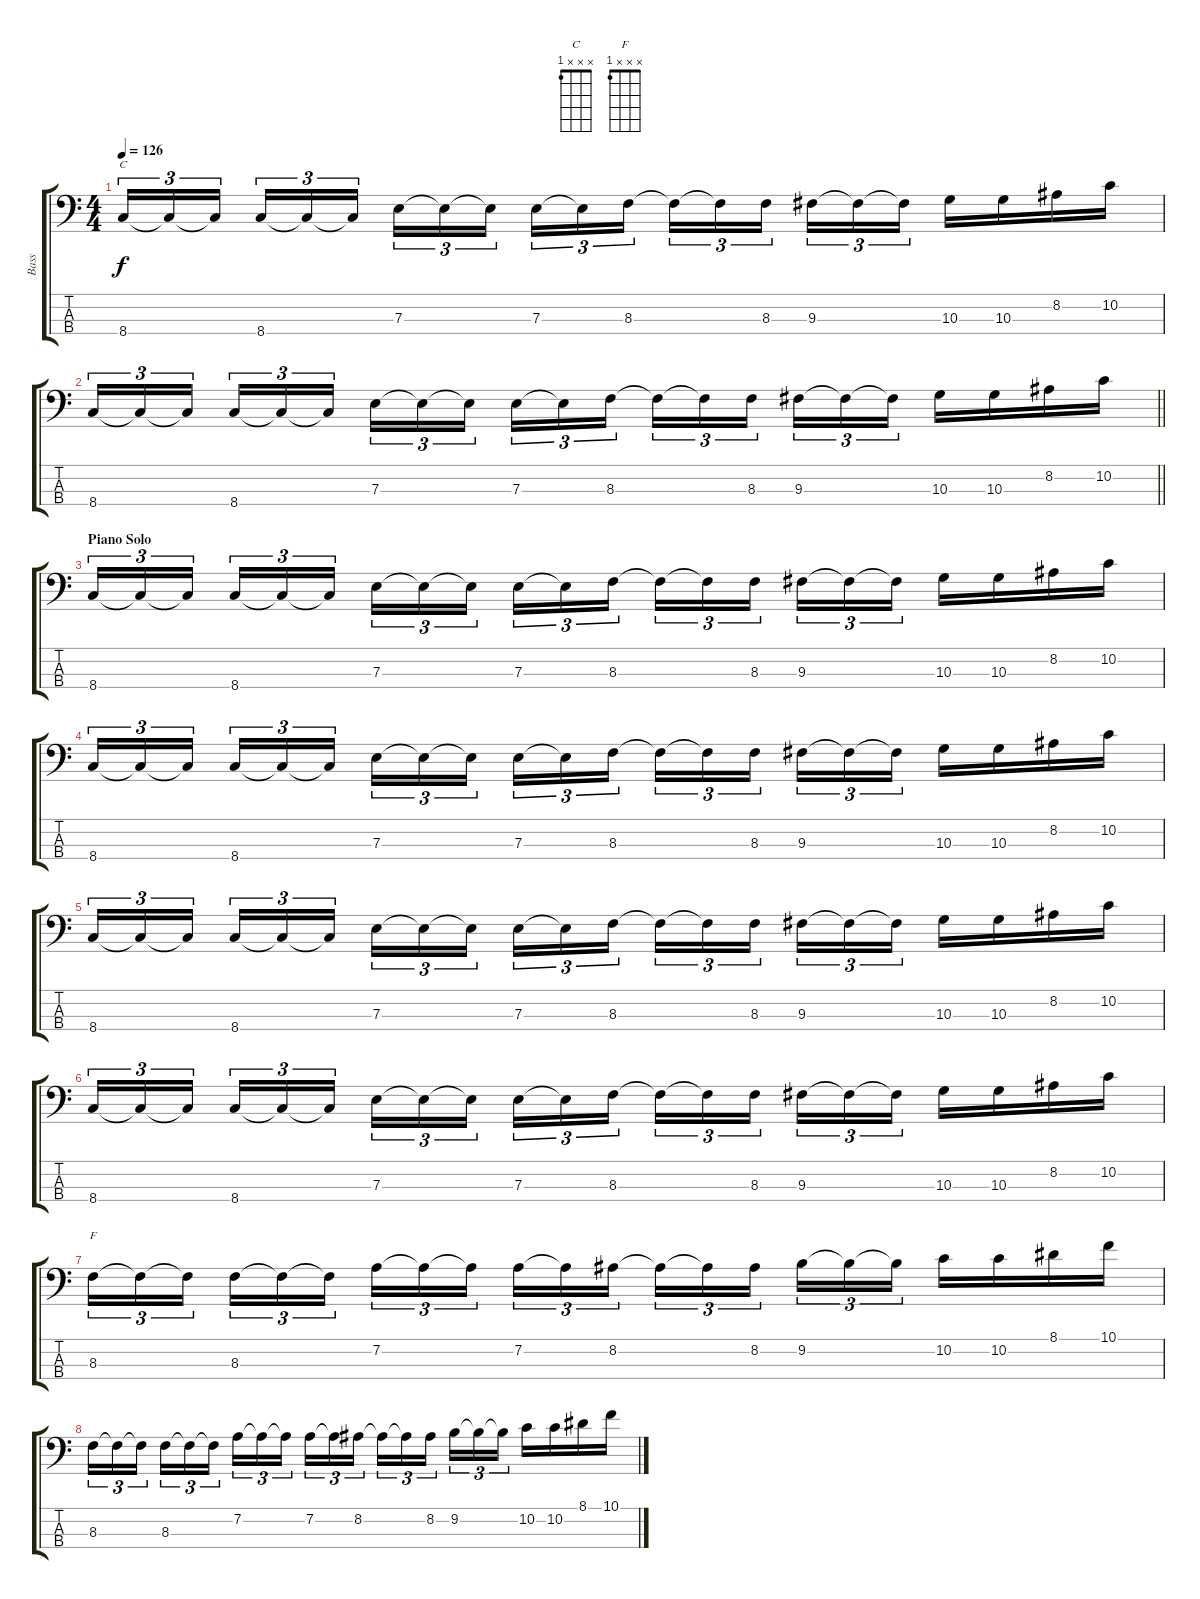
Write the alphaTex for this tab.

\track ("Bass" "Bass") {instrument electricbassfinger}
\staff {score tabs}
\tuning (G2 D2 A1 E1) {hide}
\chord ("C" x x x 1)
\chord ("F" x x x 1)
\ts (4 4)
\tempo 126
\clef f4
\ks c
8.4.16{tu (3 2) ch "C" dy f} 8.4{t}.16{tu (3 2)} 8.4{t}.16{tu (3 2) beam splitsecondary} 8.4.16{tu (3 2)} 8.4{t}.16{tu (3 2)} 8.4{t}.16{tu (3 2)} 7.3.16{tu (3 2)} 7.3{t}.16{tu (3 2)} 7.3{t}.16{tu (3 2) beam splitsecondary} 7.3.16{tu (3 2)} 7.3{t}.16{tu (3 2)} 8.3.16{tu (3 2)} 8.3{t}.16{tu (3 2)} 8.3{t}.16{tu (3 2)} 8.3.16{tu (3 2) beam splitsecondary} 9.3.16{tu (3 2)} 9.3{t}.16{tu (3 2)} 9.3{t}.16{tu (3 2)} 10.3.16 10.3.16 8.2.16 10.2.16 |
\barLineRight lightlight
8.4.16{tu (3 2)} 8.4{t}.16{tu (3 2)} 8.4{t}.16{tu (3 2) beam splitsecondary} 8.4.16{tu (3 2)} 8.4{t}.16{tu (3 2)} 8.4{t}.16{tu (3 2)} 7.3.16{tu (3 2)} 7.3{t}.16{tu (3 2)} 7.3{t}.16{tu (3 2) beam splitsecondary} 7.3.16{tu (3 2)} 7.3{t}.16{tu (3 2)} 8.3.16{tu (3 2)} 8.3{t}.16{tu (3 2)} 8.3{t}.16{tu (3 2)} 8.3.16{tu (3 2) beam splitsecondary} 9.3.16{tu (3 2)} 9.3{t}.16{tu (3 2)} 9.3{t}.16{tu (3 2)} 10.3.16 10.3.16 8.2.16 10.2.16 |
\section ("" "Piano Solo")
8.4.16{tu (3 2)} 8.4{t}.16{tu (3 2)} 8.4{t}.16{tu (3 2) beam splitsecondary} 8.4.16{tu (3 2)} 8.4{t}.16{tu (3 2)} 8.4{t}.16{tu (3 2)} 7.3.16{tu (3 2)} 7.3{t}.16{tu (3 2)} 7.3{t}.16{tu (3 2) beam splitsecondary} 7.3.16{tu (3 2)} 7.3{t}.16{tu (3 2)} 8.3.16{tu (3 2)} 8.3{t}.16{tu (3 2)} 8.3{t}.16{tu (3 2)} 8.3.16{tu (3 2) beam splitsecondary} 9.3.16{tu (3 2)} 9.3{t}.16{tu (3 2)} 9.3{t}.16{tu (3 2)} 10.3.16 10.3.16 8.2.16 10.2.16 |
8.4.16{tu (3 2)} 8.4{t}.16{tu (3 2)} 8.4{t}.16{tu (3 2) beam splitsecondary} 8.4.16{tu (3 2)} 8.4{t}.16{tu (3 2)} 8.4{t}.16{tu (3 2)} 7.3.16{tu (3 2)} 7.3{t}.16{tu (3 2)} 7.3{t}.16{tu (3 2) beam splitsecondary} 7.3.16{tu (3 2)} 7.3{t}.16{tu (3 2)} 8.3.16{tu (3 2)} 8.3{t}.16{tu (3 2)} 8.3{t}.16{tu (3 2)} 8.3.16{tu (3 2) beam splitsecondary} 9.3.16{tu (3 2)} 9.3{t}.16{tu (3 2)} 9.3{t}.16{tu (3 2)} 10.3.16 10.3.16 8.2.16 10.2.16 |
8.4.16{tu (3 2)} 8.4{t}.16{tu (3 2)} 8.4{t}.16{tu (3 2) beam splitsecondary} 8.4.16{tu (3 2)} 8.4{t}.16{tu (3 2)} 8.4{t}.16{tu (3 2)} 7.3.16{tu (3 2)} 7.3{t}.16{tu (3 2)} 7.3{t}.16{tu (3 2) beam splitsecondary} 7.3.16{tu (3 2)} 7.3{t}.16{tu (3 2)} 8.3.16{tu (3 2)} 8.3{t}.16{tu (3 2)} 8.3{t}.16{tu (3 2)} 8.3.16{tu (3 2) beam splitsecondary} 9.3.16{tu (3 2)} 9.3{t}.16{tu (3 2)} 9.3{t}.16{tu (3 2)} 10.3.16 10.3.16 8.2.16 10.2.16 |
8.4.16{tu (3 2)} 8.4{t}.16{tu (3 2)} 8.4{t}.16{tu (3 2) beam splitsecondary} 8.4.16{tu (3 2)} 8.4{t}.16{tu (3 2)} 8.4{t}.16{tu (3 2)} 7.3.16{tu (3 2)} 7.3{t}.16{tu (3 2)} 7.3{t}.16{tu (3 2) beam splitsecondary} 7.3.16{tu (3 2)} 7.3{t}.16{tu (3 2)} 8.3.16{tu (3 2)} 8.3{t}.16{tu (3 2)} 8.3{t}.16{tu (3 2)} 8.3.16{tu (3 2) beam splitsecondary} 9.3.16{tu (3 2)} 9.3{t}.16{tu (3 2)} 9.3{t}.16{tu (3 2)} 10.3.16 10.3.16 8.2.16 10.2.16 |
8.3.16{tu (3 2) ch "F"} 8.3{t}.16{tu (3 2)} 8.3{t}.16{tu (3 2) beam splitsecondary} 8.3.16{tu (3 2)} 8.3{t}.16{tu (3 2)} 8.3{t}.16{tu (3 2)} 7.2.16{tu (3 2)} 7.2{t}.16{tu (3 2)} 7.2{t}.16{tu (3 2) beam splitsecondary} 7.2.16{tu (3 2)} 7.2{t}.16{tu (3 2)} 8.2.16{tu (3 2)} 8.2{t}.16{tu (3 2)} 8.2{t}.16{tu (3 2)} 8.2.16{tu (3 2) beam splitsecondary} 9.2.16{tu (3 2)} 9.2{t}.16{tu (3 2)} 9.2{t}.16{tu (3 2)} 10.2.16 10.2.16 8.1.16 10.1.16 |
8.3.16{tu (3 2)} 8.3{t}.16{tu (3 2)} 8.3{t}.16{tu (3 2) beam splitsecondary} 8.3.16{tu (3 2)} 8.3{t}.16{tu (3 2)} 8.3{t}.16{tu (3 2)} 7.2.16{tu (3 2)} 7.2{t}.16{tu (3 2)} 7.2{t}.16{tu (3 2) beam splitsecondary} 7.2.16{tu (3 2)} 7.2{t}.16{tu (3 2)} 8.2.16{tu (3 2)} 8.2{t}.16{tu (3 2)} 8.2{t}.16{tu (3 2)} 8.2.16{tu (3 2) beam splitsecondary} 9.2.16{tu (3 2)} 9.2{t}.16{tu (3 2)} 9.2{t}.16{tu (3 2)} 10.2.16 10.2.16 8.1.16 10.1.16
